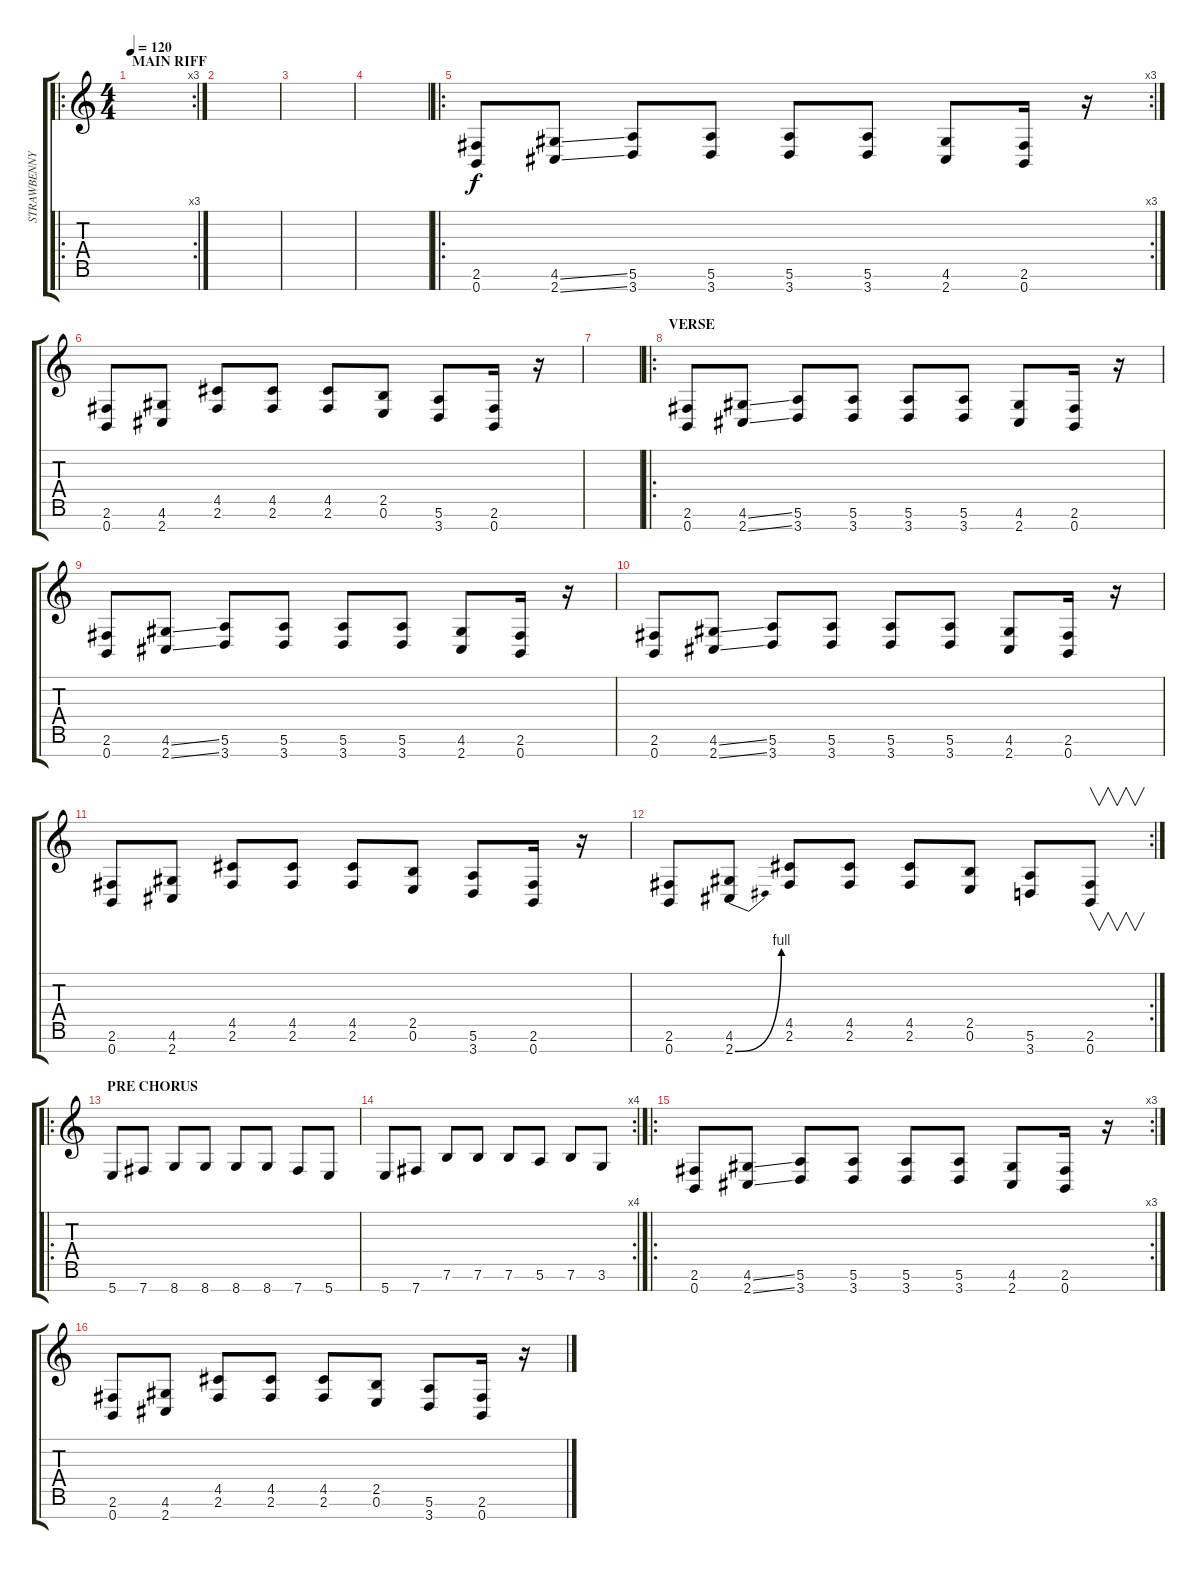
\track ("STRAWBENNY" "STRAWBENNY") {instrument slapbass1}
\staff {score tabs}
\tuning (E4 B3 G3 D3 A2 E2 B1) {hide}
\ro
\rc 3
\ts (4 4)
\section ("" "MAIN RIFF")
\tempo 120
\clef g2
\ks c
|
|
|
|
\ro
\rc 3
(2.6 0.7).8 (4.6{ss} 2.7{ss}).8 (5.6 3.7).8 (5.6 3.7).8 (5.6 3.7).8 (5.6 3.7).8 (4.6 2.7).8 (2.6 0.7).16 r.16 |
(2.6 0.7).8 (4.6 2.7).8 (4.5 2.6).8 (4.5 2.6).8 (4.5 2.6).8 (2.5 0.6).8 (5.6 3.7).8 (2.6 0.7).16 r.16 |
|
\ro
\section ("" "VERSE")
(2.6 0.7).8 (4.6{ss} 2.7{ss}).8 (5.6 3.7).8 (5.6 3.7).8 (5.6 3.7).8 (5.6 3.7).8 (4.6 2.7).8 (2.6 0.7).16 r.16 |
(2.6 0.7).8 (4.6{ss} 2.7{ss}).8 (5.6 3.7).8 (5.6 3.7).8 (5.6 3.7).8 (5.6 3.7).8 (4.6 2.7).8 (2.6 0.7).16 r.16 |
(2.6 0.7).8 (4.6{ss} 2.7{ss}).8 (5.6 3.7).8 (5.6 3.7).8 (5.6 3.7).8 (5.6 3.7).8 (4.6 2.7).8 (2.6 0.7).16 r.16 |
(2.6 0.7).8 (4.6 2.7).8 (4.5 2.6).8 (4.5 2.6).8 (4.5 2.6).8 (2.5 0.6).8 (5.6 3.7).8 (2.6 0.7).16 r.16 |
\rc 2
(2.6 0.7).8 (4.6 2.7{be (bend 0 0 60 4)}).8 (4.5 2.6).8 (4.5 2.6).8 (4.5 2.6).8 (2.5 0.6).8 (5.6 3.7).8 (2.6 0.7).8{v} |
\ro
\section ("" "PRE CHORUS")
5.7.8 7.7.8 8.7.8 8.7.8 8.7.8 8.7.8 7.7.8 5.7.8 |
\rc 4
5.7.8 7.7.8 7.6.8 7.6.8 7.6.8 5.6.8 7.6.8 3.6.8 |
\ro
\rc 3
(2.6 0.7).8 (4.6{ss} 2.7{ss}).8 (5.6 3.7).8 (5.6 3.7).8 (5.6 3.7).8 (5.6 3.7).8 (4.6 2.7).8 (2.6 0.7).16 r.16 |
(2.6 0.7).8 (4.6 2.7).8 (4.5 2.6).8 (4.5 2.6).8 (4.5 2.6).8 (2.5 0.6).8 (5.6 3.7).8 (2.6 0.7).16 r.16
